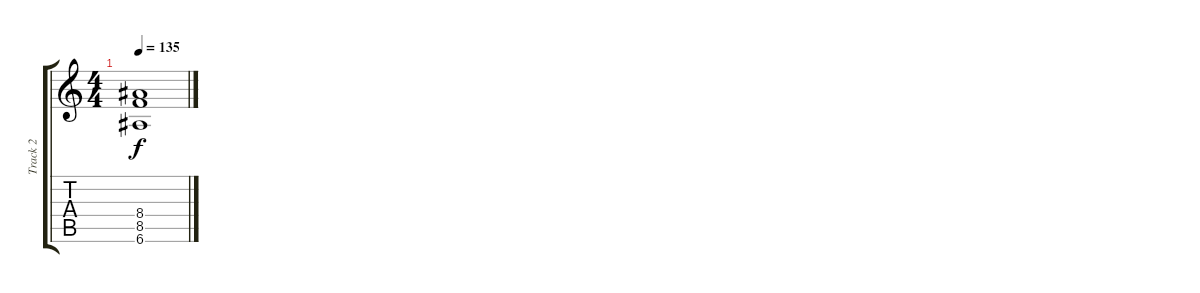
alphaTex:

\track ("Track 2" "Track 2") {instrument distortionguitar}
\staff {score tabs}
\tuning (E4 B3 G3 D3 A2 E2) {hide}
\ts (4 4)
\tempo 135
\clef g2
\ks c
(8.4{t} 8.5{t} 6.6{t}).1{dy f}
